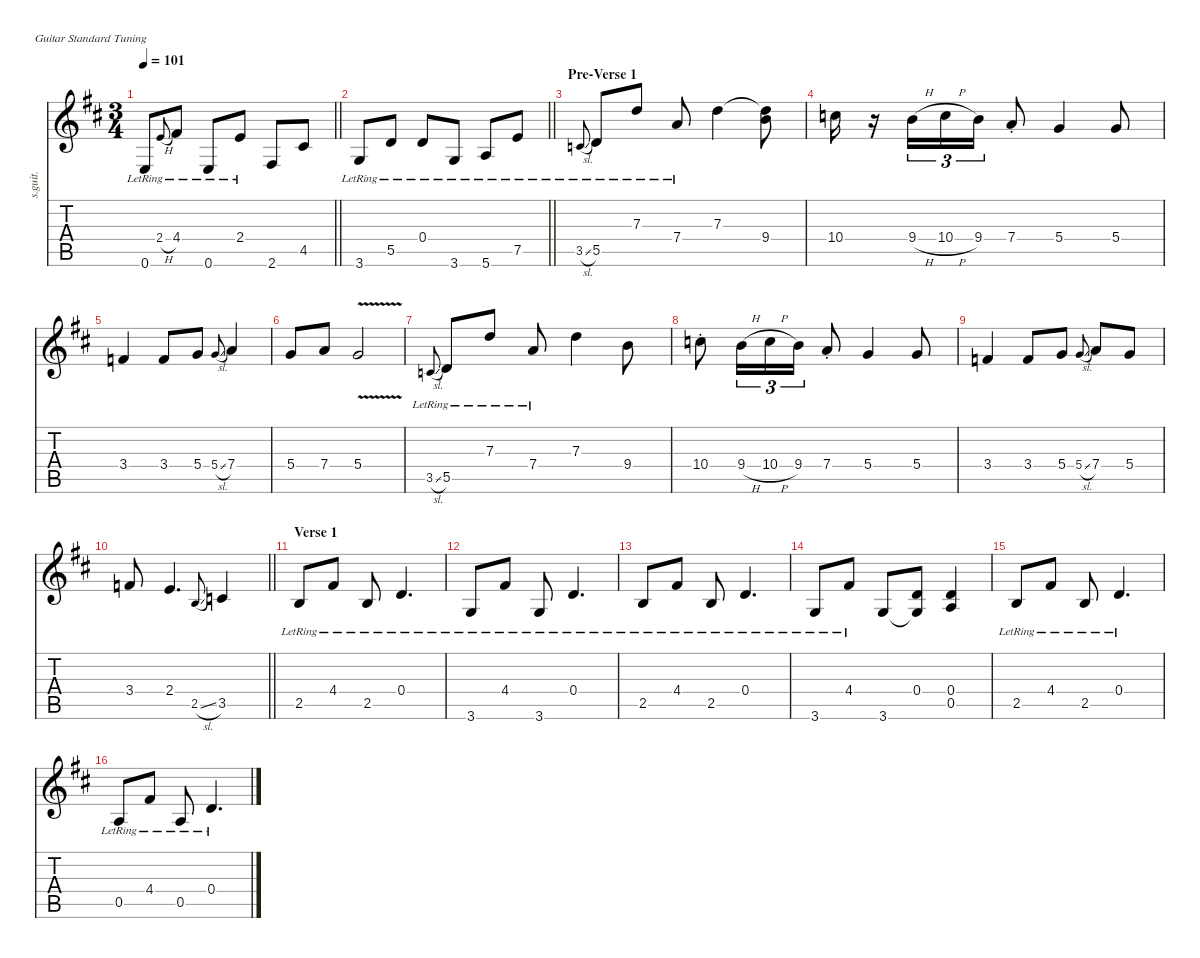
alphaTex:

\defaultSystemsLayout 4
\hideDynamics
\bracketExtendMode nobrackets
\otherSystemsTrackNameOrientation horizontal
\track ("Kirk Hammett (Acoustic)" "s.guit.") {defaultSystemsLayout 32 instrument acousticguitarsteel}
\staff {score tabs}
\tuning (E4 B3 G3 D3 A2 E2)
\ts (3 4)
\tempo 101
\clef g2
\barLineRight lightlight
\ks bminor
0.6{lr acc forcenatural}.8{dy f beam Up} 2.4{h lr acc forcenatural}.8{gr onbeat dy mf beam Up} 4.4{lr acc #}.8{dy f beam Up} 0.6{lr acc forcenatural}.8{dy mf beam Up} 2.4{lr acc forcenatural}.8{dy f beam Up} 2.6{acc #}.8{beam Up} 4.5{acc #}.8{beam Up} |
\barLineRight lightlight
3.6{lr acc forcenatural}.8{beam Up} 5.5{lr acc forcenatural}.8{beam Up} 0.4{lr acc forcenatural}.8{beam Up} 3.6{lr acc forcenatural}.8{beam Up} 5.6{lr acc forcenatural}.8{beam Up} 7.5{lr acc forcenatural}.8{beam Up} |
\section ("" "Pre-Verse 1")
3.5{sl lr acc forcenatural}.8{gr onbeat dy mf beam Up} 5.5{lr acc forcenatural}.8{dy f beam Up} 7.3{lr acc forcenatural}.8{beam Up} 7.4{lr acc forcenatural}.8{beam Up} 7.3{acc forcenatural}.4{beam Down} (7.3{t acc forcenatural} 9.4{acc forcenatural}).8{beam Down} |
10.4{acc forcenatural}.16{beam Down} r.16{beam Down} 9.4{h acc forcenatural}.16{tu (3 2) beam Down} 10.4{h acc forcenatural}.16{tu (3 2) beam Down} 9.4{acc forcenatural}.16{tu (3 2) beam Down} 7.4{st acc forcenatural}.8{beam Up} 5.4{acc forcenatural}.4{beam Up} 5.4{acc forcenatural}.8{beam Up} |
3.4{acc forcenatural}.4{beam Up} 3.4{acc forcenatural}.8{beam Up} 5.4{acc forcenatural}.8{beam Up} 5.4{sl acc forcenatural}.8{gr onbeat dy mf beam Up} 7.4{acc forcenatural}.4{dy f beam Up} |
5.4{acc forcenatural}.8{beam Up} 7.4{acc forcenatural}.8{beam Up} 5.4{v acc forcenatural}.2{beam Up} |
3.5{sl lr acc forcenatural}.8{gr onbeat dy mf beam Up} 5.5{lr acc forcenatural}.8{dy f beam Up} 7.3{lr acc forcenatural}.8{beam Up} 7.4{lr acc forcenatural}.8{beam Up} 7.3{acc forcenatural}.4{beam Down} 9.4{acc forcenatural}.8{beam Down} |
10.4{st acc forcenatural}.8{beam Down} 9.4{h acc forcenatural}.16{tu (3 2) beam Down} 10.4{h acc forcenatural}.16{tu (3 2) beam Down} 9.4{acc forcenatural}.16{tu (3 2) beam Down} 7.4{st acc forcenatural}.8{beam Up} 5.4{acc forcenatural}.4{beam Up} 5.4{acc forcenatural}.8{beam Up} |
3.4{acc forcenatural}.4{beam Up} 3.4{acc forcenatural}.8{beam Up} 5.4{acc forcenatural}.8{beam Up} 5.4{sl acc forcenatural}.8{gr onbeat dy mf beam Up} 7.4{acc forcenatural}.8{dy f beam Up} 5.4{acc forcenatural}.8{beam Up} |
\barLineRight lightlight
3.4{acc forcenatural}.8{beam Up} 2.4{acc forcenatural}.4{d beam Up} 2.5{sl acc forcenatural}.8{gr onbeat dy mf beam Up} 3.5{acc forcenatural}.4{dy f beam Up} |
\section ("" "Verse 1")
2.5{lr acc forcenatural}.8{beam Up} 4.4{lr acc #}.8{beam Up} 2.5{lr acc forcenatural}.8{beam Up} 0.4{lr acc forcenatural}.4{d beam Up} |
3.6{lr acc forcenatural}.8{beam Up} 4.4{lr acc #}.8{beam Up} 3.6{lr acc forcenatural}.8{beam Up} 0.4{lr acc forcenatural}.4{d beam Up} |
2.5{lr acc forcenatural}.8{beam Up} 4.4{lr acc #}.8{beam Up} 2.5{lr acc forcenatural}.8{beam Up} 0.4{lr acc forcenatural}.4{d beam Up} |
3.6{lr acc forcenatural}.8{beam Up} 4.4{lr acc #}.8{beam Up} 3.6{acc forcenatural}.8{beam Up} (0.4{acc forcenatural} 3.6{t acc forcenatural}).8{beam Up} (0.4{acc forcenatural} 0.5{acc forcenatural}).4{beam Up} |
2.5{lr acc forcenatural}.8{beam Up} 4.4{lr acc #}.8{beam Up} 2.5{lr acc forcenatural}.8{beam Up} 0.4{lr acc forcenatural}.4{d beam Up} |
0.5{lr acc forcenatural}.8{beam Up} 4.4{lr acc #}.8{beam Up} 0.5{lr acc forcenatural}.8{beam Up} 0.4{lr acc forcenatural}.4{d beam Up}
